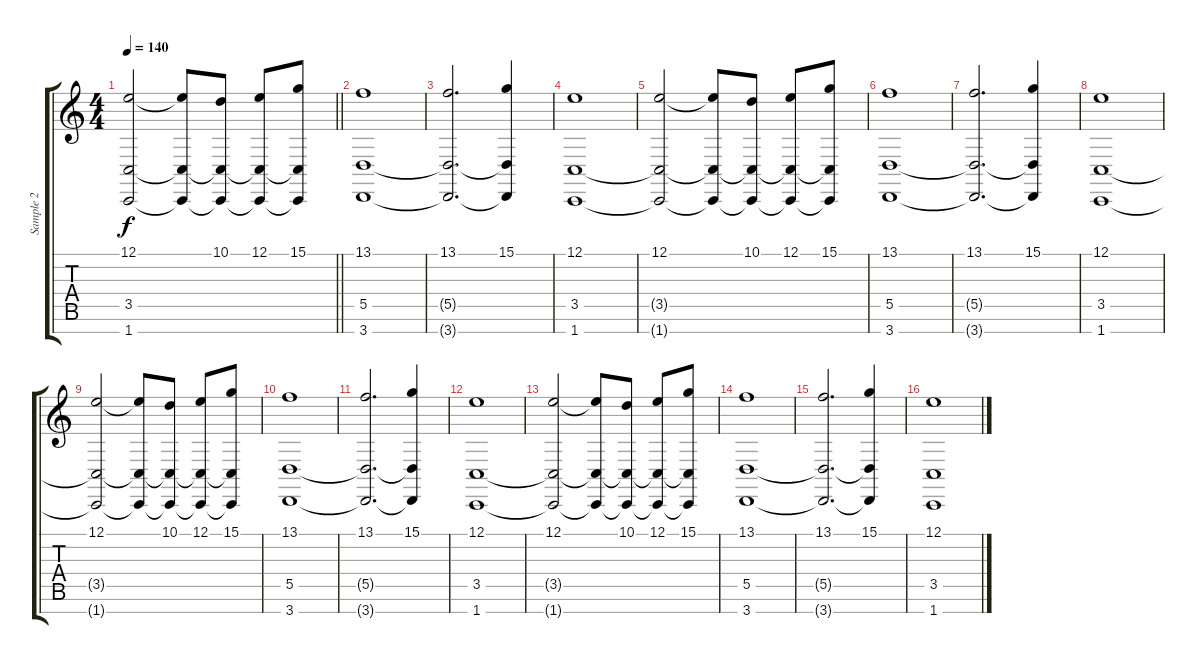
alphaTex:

\track ("Sample 2" "Sample 2") {instrument synthstrings1}
\staff {score tabs}
\tuning (E4 B3 G3 D3 A2 E2 B1) {hide}
\ts (4 4)
\tempo 140
\clef g2
\barLineRight lightlight
\ks c
(12.1 3.5{t} 1.7{t}).2{dy f} (12.1{t} 3.5{t} 1.7{t}).8 (10.1 3.5{t} 1.7{t}).8 (12.1 3.5{t} 1.7{t}).8 (15.1 3.5{t} 1.7{t}).8 |
\section ("" " ")
(13.1 5.5 3.7).1 |
(13.1 5.5{t} 3.7{t}).2{d} (15.1 5.5{t} 3.7{t}).4 |
(12.1 3.5 1.7).1 |
(12.1 3.5{t} 1.7{t}).2 (12.1{t} 3.5{t} 1.7{t}).8 (10.1 3.5{t} 1.7{t}).8 (12.1 3.5{t} 1.7{t}).8 (15.1 3.5{t} 1.7{t}).8 |
(13.1 5.5 3.7).1 |
(13.1 5.5{t} 3.7{t}).2{d} (15.1 5.5{t} 3.7{t}).4 |
(12.1 3.5 1.7).1 |
(12.1 3.5{t} 1.7{t}).2 (12.1{t} 3.5{t} 1.7{t}).8 (10.1 3.5{t} 1.7{t}).8 (12.1 3.5{t} 1.7{t}).8 (15.1 3.5{t} 1.7{t}).8 |
(13.1 5.5 3.7).1 |
(13.1 5.5{t} 3.7{t}).2{d} (15.1 5.5{t} 3.7{t}).4 |
(12.1 3.5 1.7).1 |
(12.1 3.5{t} 1.7{t}).2 (12.1{t} 3.5{t} 1.7{t}).8 (10.1 3.5{t} 1.7{t}).8 (12.1 3.5{t} 1.7{t}).8 (15.1 3.5{t} 1.7{t}).8 |
(13.1 5.5 3.7).1 |
(13.1 5.5{t} 3.7{t}).2{d} (15.1 5.5{t} 3.7{t}).4 |
(12.1 3.5 1.7).1
